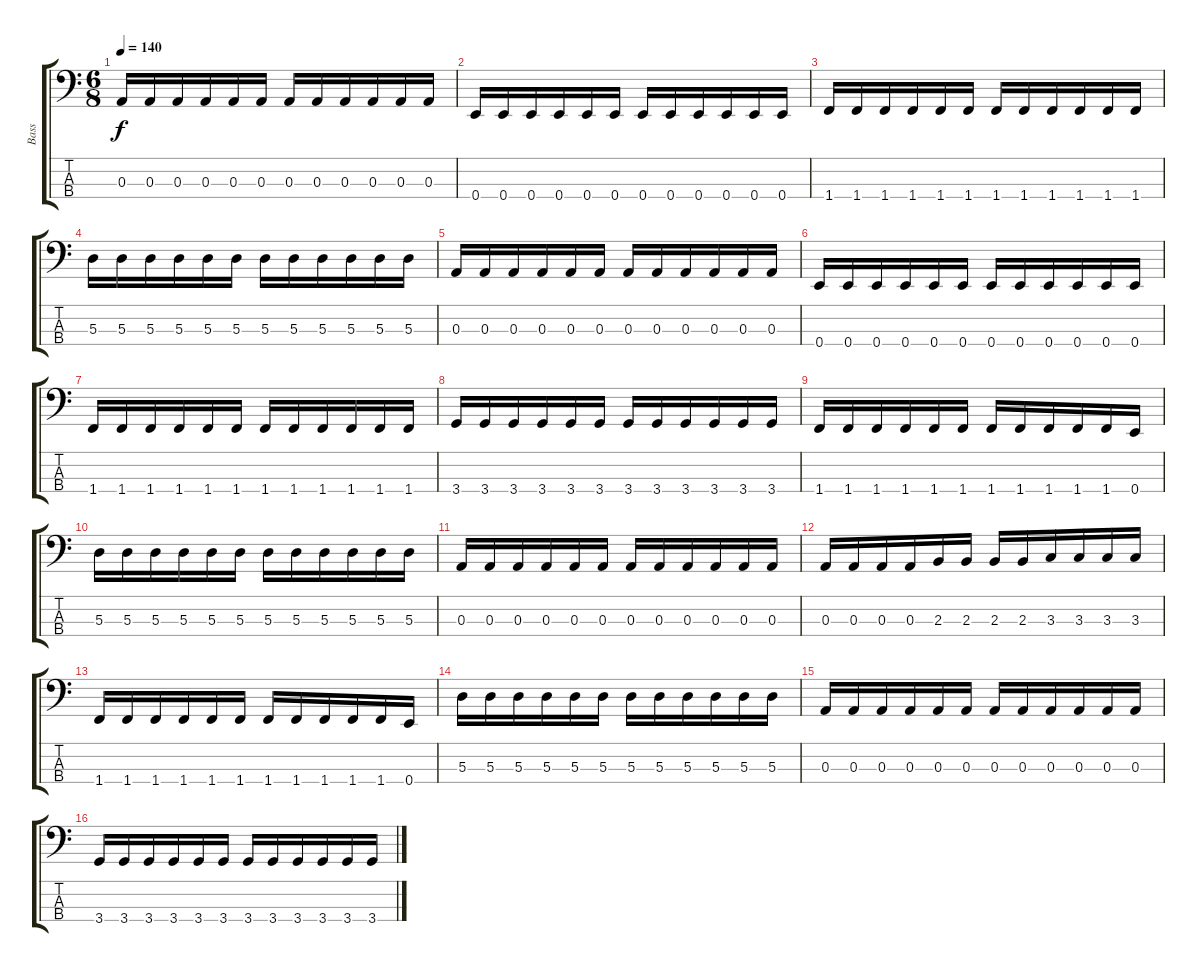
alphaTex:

\track ("Bass" "Bass") {instrument electricbasspick}
\staff {score tabs}
\tuning (G2 D2 A1 E1) {hide}
\ts (6 8)
\tempo 140
\clef f4
\ks c
0.3.16{dy f} 0.3.16 0.3.16 0.3.16 0.3.16 0.3.16 0.3.16 0.3.16 0.3.16 0.3.16 0.3.16 0.3.16 |
0.4.16 0.4.16 0.4.16 0.4.16 0.4.16 0.4.16 0.4.16 0.4.16 0.4.16 0.4.16 0.4.16 0.4.16 |
1.4.16 1.4.16 1.4.16 1.4.16 1.4.16 1.4.16 1.4.16 1.4.16 1.4.16 1.4.16 1.4.16 1.4.16 |
5.3.16 5.3.16 5.3.16 5.3.16 5.3.16 5.3.16 5.3.16 5.3.16 5.3.16 5.3.16 5.3.16 5.3.16 |
0.3.16 0.3.16 0.3.16 0.3.16 0.3.16 0.3.16 0.3.16 0.3.16 0.3.16 0.3.16 0.3.16 0.3.16 |
0.4.16 0.4.16 0.4.16 0.4.16 0.4.16 0.4.16 0.4.16 0.4.16 0.4.16 0.4.16 0.4.16 0.4.16 |
1.4.16 1.4.16 1.4.16 1.4.16 1.4.16 1.4.16 1.4.16 1.4.16 1.4.16 1.4.16 1.4.16 1.4.16 |
3.4.16 3.4.16 3.4.16 3.4.16 3.4.16 3.4.16 3.4.16 3.4.16 3.4.16 3.4.16 3.4.16 3.4.16 |
1.4.16 1.4.16 1.4.16 1.4.16 1.4.16 1.4.16 1.4.16 1.4.16 1.4.16 1.4.16 1.4.16 0.4.16 |
5.3.16 5.3.16 5.3.16 5.3.16 5.3.16 5.3.16 5.3.16 5.3.16 5.3.16 5.3.16 5.3.16 5.3.16 |
0.3.16 0.3.16 0.3.16 0.3.16 0.3.16 0.3.16 0.3.16 0.3.16 0.3.16 0.3.16 0.3.16 0.3.16 |
0.3.16 0.3.16 0.3.16 0.3.16 2.3.16 2.3.16 2.3.16 2.3.16 3.3.16 3.3.16 3.3.16 3.3.16 |
1.4.16 1.4.16 1.4.16 1.4.16 1.4.16 1.4.16 1.4.16 1.4.16 1.4.16 1.4.16 1.4.16 0.4.16 |
5.3.16 5.3.16 5.3.16 5.3.16 5.3.16 5.3.16 5.3.16 5.3.16 5.3.16 5.3.16 5.3.16 5.3.16 |
0.3.16 0.3.16 0.3.16 0.3.16 0.3.16 0.3.16 0.3.16 0.3.16 0.3.16 0.3.16 0.3.16 0.3.16 |
3.4.16 3.4.16 3.4.16 3.4.16 3.4.16 3.4.16 3.4.16 3.4.16 3.4.16 3.4.16 3.4.16 3.4.16
